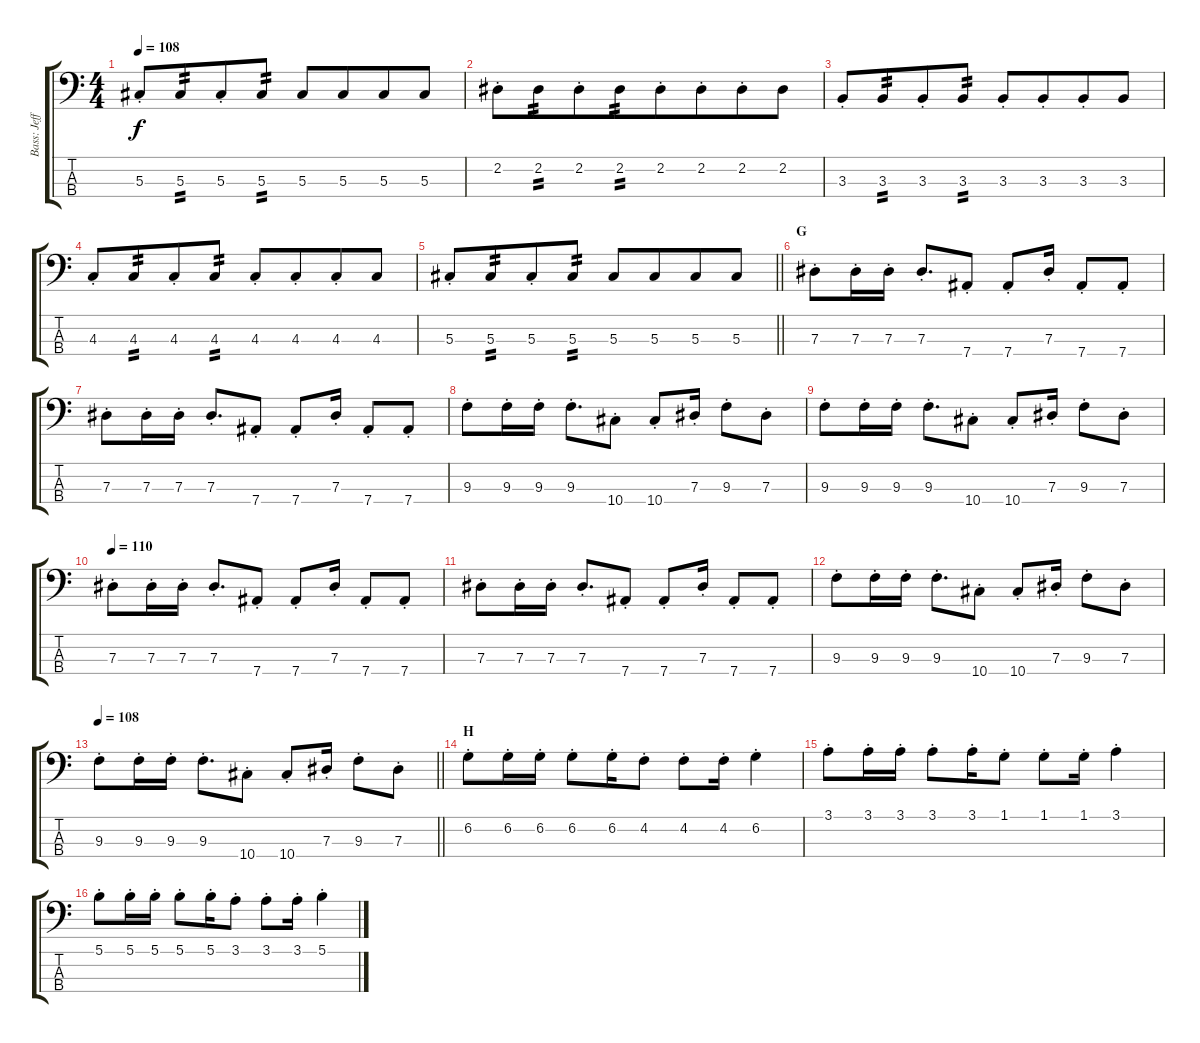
\track ("Bass: Jeff" "Bass: Jeff") {instrument electricbassfinger}
\staff {score tabs}
\tuning (Gb2 Db2 Ab1 Eb1) {hide}
\ts (4 4)
\tempo 108
\clef f4
\ks c
5.3{st}.8{dy f} 5.3.8{tp 2 beam merge} 5.3{st}.8 5.3.8{tp 2} 5.3.8 5.3.8{beam merge} 5.3.8 5.3.8 |
2.2{st}.8 2.2.8{tp 2 beam merge} 2.2{st}.8 2.2.8{tp 2 beam merge} 2.2{st}.8 2.2{st}.8{beam merge} 2.2{st}.8 2.2.8 |
3.3{st}.8 3.3.8{tp 2 beam merge} 3.3{st}.8 3.3.8{tp 2} 3.3{st}.8 3.3{st}.8{beam merge} 3.3{st}.8 3.3.8 |
4.3{st}.8 4.3.8{tp 2 beam merge} 4.3{st}.8 4.3.8{tp 2} 4.3{st}.8 4.3{st}.8{beam merge} 4.3{st}.8 4.3.8 |
\barLineRight lightlight
5.3{st}.8 5.3.8{tp 2 beam merge} 5.3{st}.8 5.3.8{tp 2} 5.3.8 5.3.8{beam merge} 5.3.8 5.3.8 |
\section ("" "G")
7.3{st}.8 7.3{st}.16 7.3{st}.16 7.3{st}.8{d} 7.4{st}.8 7.4{st}.8 7.3{st}.16 7.4{st}.8 7.4{st}.8 |
7.3{st}.8 7.3{st}.16 7.3{st}.16 7.3{st}.8{d} 7.4{st}.8 7.4{st}.8 7.3{st}.16 7.4{st}.8 7.4{st}.8 |
9.3{st}.8 9.3{st}.16 9.3{st}.16 9.3{st}.8{d} 10.4{st}.8 10.4{st}.8 7.3{st}.16 9.3{st}.8 7.3{st}.8 |
9.3{st}.8 9.3{st}.16 9.3{st}.16 9.3{st}.8{d} 10.4{st}.8 10.4{st}.8 7.3{st}.16 9.3{st}.8 7.3{st}.8 |
\tempo 110
7.3{st}.8 7.3{st}.16 7.3{st}.16 7.3{st}.8{d} 7.4{st}.8 7.4{st}.8 7.3{st}.16 7.4{st}.8 7.4{st}.8 |
7.3{st}.8 7.3{st}.16 7.3{st}.16 7.3{st}.8{d} 7.4{st}.8 7.4{st}.8 7.3{st}.16 7.4{st}.8 7.4{st}.8 |
9.3{st}.8 9.3{st}.16 9.3{st}.16 9.3{st}.8{d} 10.4{st}.8 10.4{st}.8 7.3{st}.16 9.3{st}.8 7.3{st}.8 |
\tempo 108
\barLineRight lightlight
9.3{st}.8 9.3{st}.16 9.3{st}.16 9.3{st}.8{d} 10.4{st}.8 10.4{st}.8 7.3{st}.16 9.3{st}.8 7.3{st}.8 |
\section ("" "H")
6.2{st}.8 6.2{st}.16 6.2{st}.16 6.2{st}.8 6.2{st}.16 4.2{st}.8 4.2{st}.8 4.2{st}.16 6.2{st}.4 |
3.1{st}.8 3.1{st}.16 3.1{st}.16 3.1{st}.8 3.1{st}.16 1.1{st}.8 1.1{st}.8 1.1{st}.16 3.1{st}.4 |
5.1{st}.8 5.1{st}.16 5.1{st}.16 5.1{st}.8 5.1{st}.16 3.1{st}.8 3.1{st}.8 3.1{st}.16 5.1{st}.4
